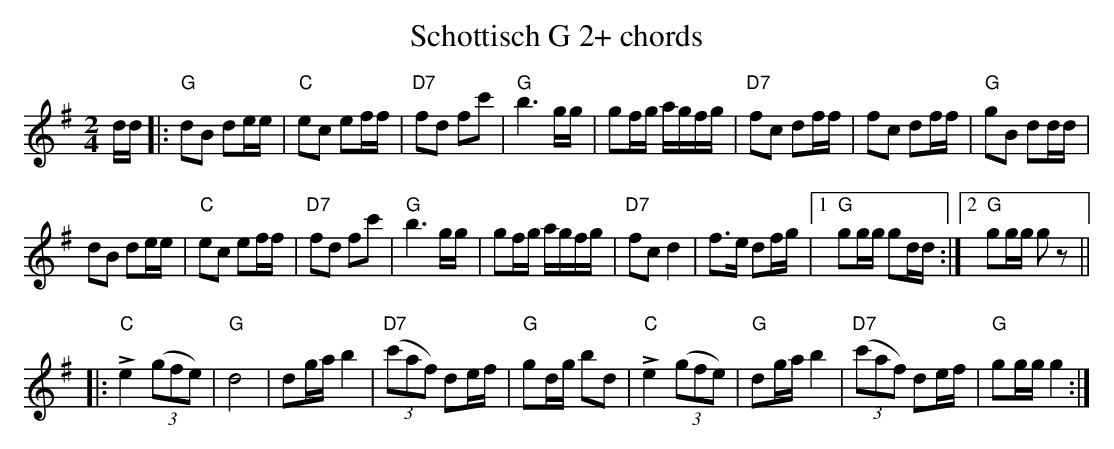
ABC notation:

X:1
T:Schottisch G 2+ chords
M:2/4
L:1/16
K:Gmaj%%MIDI gchordon
dd |: "G"d2B2 d2ee | "C"e2c2 e2ff | "D7"f2d2 f2c'2 | "G"b6gg | g2fg agfg | "D7"f2c2 d2ff | f2c2 d2ff | "G"g2B2 d2dd |
d2B2 d2ee | "C"e2c2 e2ff | "D7"f2d2 f2c'2 | "G"b6gg | g2fg agfg | "D7"f2c2d4 | f3e d2fg |1 "G"g2gg g2dd :|2 "G"g2gg g2z2 ||
|: "C"!>!e4 ((3g2f2e2) | "G"d8 | d2ga b4 | "D7"((3c'2a2f2) d2ef | "G"g2dg b2d2 | "C"!>!e4 ((3g2f2e2) | "G"d2gab4 | "D7"((3c'2a2f2) d2ef | "G"g2ggg4 :|
